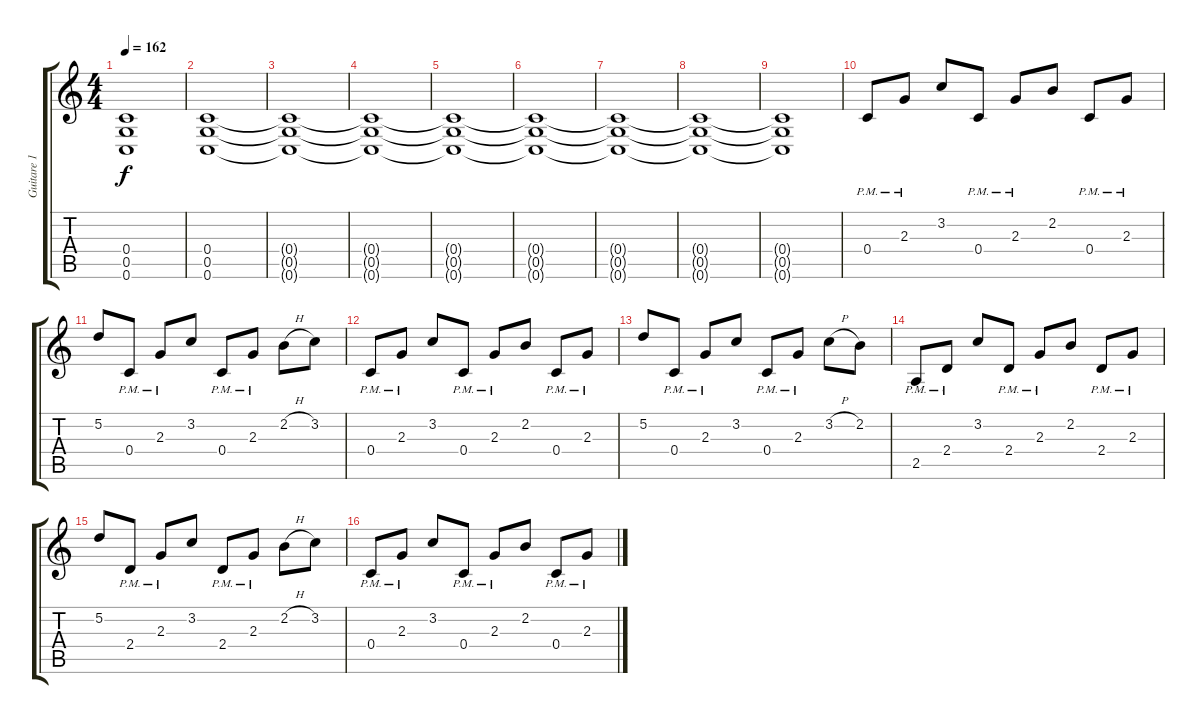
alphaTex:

\track ("Guitare 1" "Guitare 1") {instrument distortionguitar}
\staff {score tabs}
\tuning (D4 A3 F3 C3 G2 C2) {hide}
\ts (4 4)
\tempo 162
\clef g2
\ks c
(0.4{t} 0.5{t} 0.6{t}).1{dy f} |
(0.4 0.5 0.6).1 |
(0.4{t} 0.5{t} 0.6{t}).1 |
(0.4{t} 0.5{t} 0.6{t}).1 |
(0.4{t} 0.5{t} 0.6{t}).1 |
(0.4{t} 0.5{t} 0.6{t}).1 |
(0.4{t} 0.5{t} 0.6{t}).1 |
(0.4{t} 0.5{t} 0.6{t}).1 |
(0.4{t} 0.5{t} 0.6{t}).1 |
0.4{pm}.8 2.3{pm}.8 3.2.8 0.4{pm}.8 2.3{pm}.8 2.2.8 0.4{pm}.8 2.3{pm}.8 |
5.2.8 0.4{pm}.8 2.3{pm}.8 3.2.8 0.4{pm}.8 2.3{pm}.8 2.2{h}.8 3.2.8 |
0.4{pm}.8 2.3{pm}.8 3.2.8 0.4{pm}.8 2.3{pm}.8 2.2.8 0.4{pm}.8 2.3{pm}.8 |
5.2.8 0.4{pm}.8 2.3{pm}.8 3.2.8 0.4{pm}.8 2.3{pm}.8 3.2{h}.8 2.2.8 |
2.5{pm}.8 2.4{pm}.8 3.2.8 2.4{pm}.8 2.3{pm}.8 2.2.8 2.4{pm}.8 2.3{pm}.8 |
5.2.8 2.4{pm}.8 2.3{pm}.8 3.2.8 2.4{pm}.8 2.3{pm}.8 2.2{h}.8 3.2.8 |
0.4{pm}.8 2.3{pm}.8 3.2.8 0.4{pm}.8 2.3{pm}.8 2.2.8 0.4{pm}.8 2.3{pm}.8
